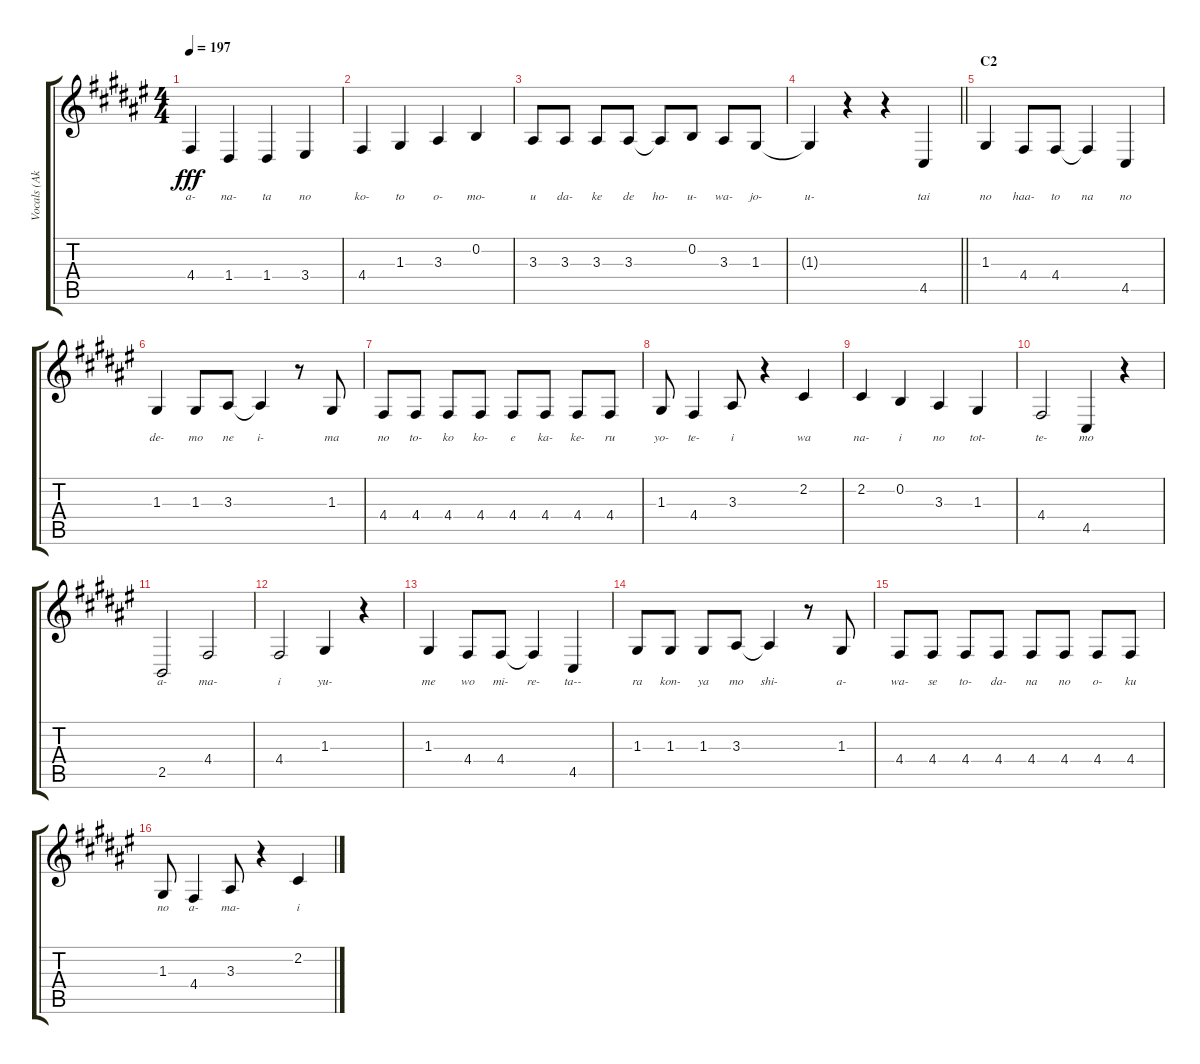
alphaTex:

\track ("Vocals (Akiyama Mio)" "Vocals (Ak") {instrument altosax}
\staff {score tabs}
\tuning (E4 B3 G3 D3 A2 E2) {hide}
\ts (4 4)
\tempo 197
\clef g2
\ks f#
4.4.4{lyrics (0 "a-") lyrics (1 "") lyrics (2 "") lyrics (3 "") lyrics (4 "") dy fff} 1.4.4{lyrics (0 "na-") lyrics (1 "") lyrics (2 "") lyrics (3 "") lyrics (4 "")} 1.4.4{lyrics (0 "ta") lyrics (1 "") lyrics (2 "") lyrics (3 "") lyrics (4 "")} 3.4.4{lyrics (0 "no") lyrics (1 "") lyrics (2 "") lyrics (3 "") lyrics (4 "")} |
4.4.4{lyrics (0 "ko-") lyrics (1 "") lyrics (2 "") lyrics (3 "") lyrics (4 "")} 1.3.4{lyrics (0 "to") lyrics (1 "") lyrics (2 "") lyrics (3 "") lyrics (4 "")} 3.3.4{lyrics (0 "o-") lyrics (1 "") lyrics (2 "") lyrics (3 "") lyrics (4 "")} 0.2.4{lyrics (0 "mo-") lyrics (1 "") lyrics (2 "") lyrics (3 "") lyrics (4 "")} |
3.3.8{lyrics (0 "u") lyrics (1 "") lyrics (2 "") lyrics (3 "") lyrics (4 "")} 3.3.8{lyrics (0 "da-") lyrics (1 "") lyrics (2 "") lyrics (3 "") lyrics (4 "")} 3.3.8{lyrics (0 "ke") lyrics (1 "") lyrics (2 "") lyrics (3 "") lyrics (4 "")} 3.3.8{lyrics (0 "de") lyrics (1 "") lyrics (2 "") lyrics (3 "") lyrics (4 "")} 3.3{t}.8{lyrics (0 "ho-") lyrics (1 "") lyrics (2 "") lyrics (3 "") lyrics (4 "")} 0.2.8{lyrics (0 "u-") lyrics (1 "") lyrics (2 "") lyrics (3 "") lyrics (4 "")} 3.3.8{lyrics (0 "wa-") lyrics (1 "") lyrics (2 "") lyrics (3 "") lyrics (4 "")} 1.3.8{lyrics (0 "jo-") lyrics (1 "") lyrics (2 "") lyrics (3 "") lyrics (4 "")} |
\barLineRight lightlight
1.3{t}.4{lyrics (0 "u-") lyrics (1 "") lyrics (2 "") lyrics (3 "") lyrics (4 "")} r.4 r.4 4.5.4{lyrics (0 "tai") lyrics (1 "") lyrics (2 "") lyrics (3 "") lyrics (4 "")} |
\section ("" "C2")
1.3.4{lyrics (0 "no") lyrics (1 "") lyrics (2 "") lyrics (3 "") lyrics (4 "")} 4.4.8{lyrics (0 "haa-") lyrics (1 "") lyrics (2 "") lyrics (3 "") lyrics (4 "")} 4.4.8{lyrics (0 "to") lyrics (1 "") lyrics (2 "") lyrics (3 "") lyrics (4 "")} 4.4{t}.4{lyrics (0 "na") lyrics (1 "") lyrics (2 "") lyrics (3 "") lyrics (4 "")} 4.5.4{lyrics (0 "no") lyrics (1 "") lyrics (2 "") lyrics (3 "") lyrics (4 "")} |
1.3.4{lyrics (0 "de-") lyrics (1 "") lyrics (2 "") lyrics (3 "") lyrics (4 "")} 1.3.8{lyrics (0 "mo") lyrics (1 "") lyrics (2 "") lyrics (3 "") lyrics (4 "")} 3.3.8{lyrics (0 "ne") lyrics (1 "") lyrics (2 "") lyrics (3 "") lyrics (4 "")} 3.3{t}.4{lyrics (0 "i-") lyrics (1 "") lyrics (2 "") lyrics (3 "") lyrics (4 "")} r.8 1.3.8{lyrics (0 "ma") lyrics (1 "") lyrics (2 "") lyrics (3 "") lyrics (4 "")} |
4.4.8{lyrics (0 "no") lyrics (1 "") lyrics (2 "") lyrics (3 "") lyrics (4 "")} 4.4.8{lyrics (0 "to-") lyrics (1 "") lyrics (2 "") lyrics (3 "") lyrics (4 "")} 4.4.8{lyrics (0 "ko") lyrics (1 "") lyrics (2 "") lyrics (3 "") lyrics (4 "")} 4.4.8{lyrics (0 "ko-") lyrics (1 "") lyrics (2 "") lyrics (3 "") lyrics (4 "")} 4.4.8{lyrics (0 "e") lyrics (1 "") lyrics (2 "") lyrics (3 "") lyrics (4 "")} 4.4.8{lyrics (0 "ka-") lyrics (1 "") lyrics (2 "") lyrics (3 "") lyrics (4 "")} 4.4.8{lyrics (0 "ke-") lyrics (1 "") lyrics (2 "") lyrics (3 "") lyrics (4 "")} 4.4.8{lyrics (0 "ru") lyrics (1 "") lyrics (2 "") lyrics (3 "") lyrics (4 "")} |
1.3.8{lyrics (0 "yo-") lyrics (1 "") lyrics (2 "") lyrics (3 "") lyrics (4 "")} 4.4.4{lyrics (0 "te-") lyrics (1 "") lyrics (2 "") lyrics (3 "") lyrics (4 "")} 3.3.8{lyrics (0 "i") lyrics (1 "") lyrics (2 "") lyrics (3 "") lyrics (4 "")} r.4 2.2.4{lyrics (0 "wa") lyrics (1 "") lyrics (2 "") lyrics (3 "") lyrics (4 "")} |
2.2.4{lyrics (0 "na-") lyrics (1 "") lyrics (2 "") lyrics (3 "") lyrics (4 "")} 0.2.4{lyrics (0 "i") lyrics (1 "") lyrics (2 "") lyrics (3 "") lyrics (4 "")} 3.3.4{lyrics (0 "no") lyrics (1 "") lyrics (2 "") lyrics (3 "") lyrics (4 "")} 1.3.4{lyrics (0 "tot-") lyrics (1 "") lyrics (2 "") lyrics (3 "") lyrics (4 "")} |
4.4.2{lyrics (0 "te-") lyrics (1 "") lyrics (2 "") lyrics (3 "") lyrics (4 "")} 4.5.4{lyrics (0 "mo") lyrics (1 "") lyrics (2 "") lyrics (3 "") lyrics (4 "")} r.4 |
2.5.2{lyrics (0 "a-") lyrics (1 "") lyrics (2 "") lyrics (3 "") lyrics (4 "")} 4.4.2{lyrics (0 "ma-") lyrics (1 "") lyrics (2 "") lyrics (3 "") lyrics (4 "")} |
4.4.2{lyrics (0 "i") lyrics (1 "") lyrics (2 "") lyrics (3 "") lyrics (4 "")} 1.3.4{lyrics (0 "yu-") lyrics (1 "") lyrics (2 "") lyrics (3 "") lyrics (4 "")} r.4 |
1.3.4{lyrics (0 "me") lyrics (1 "") lyrics (2 "") lyrics (3 "") lyrics (4 "")} 4.4.8{lyrics (0 "wo") lyrics (1 "") lyrics (2 "") lyrics (3 "") lyrics (4 "")} 4.4.8{lyrics (0 "mi-") lyrics (1 "") lyrics (2 "") lyrics (3 "") lyrics (4 "")} 4.4{t}.4{lyrics (0 "re-") lyrics (1 "") lyrics (2 "") lyrics (3 "") lyrics (4 "")} 4.5.4{lyrics (0 "ta--") lyrics (1 "") lyrics (2 "") lyrics (3 "") lyrics (4 "")} |
1.3.8{lyrics (0 "ra") lyrics (1 "") lyrics (2 "") lyrics (3 "") lyrics (4 "")} 1.3.8{lyrics (0 "kon-") lyrics (1 "") lyrics (2 "") lyrics (3 "") lyrics (4 "")} 1.3.8{lyrics (0 "ya") lyrics (1 "") lyrics (2 "") lyrics (3 "") lyrics (4 "")} 3.3.8{lyrics (0 "mo") lyrics (1 "") lyrics (2 "") lyrics (3 "") lyrics (4 "")} 3.3{t}.4{lyrics (0 "shi-") lyrics (1 "") lyrics (2 "") lyrics (3 "") lyrics (4 "")} r.8 1.3.8{lyrics (0 "a-") lyrics (1 "") lyrics (2 "") lyrics (3 "") lyrics (4 "")} |
4.4.8{lyrics (0 "wa-") lyrics (1 "") lyrics (2 "") lyrics (3 "") lyrics (4 "")} 4.4.8{lyrics (0 "se") lyrics (1 "") lyrics (2 "") lyrics (3 "") lyrics (4 "")} 4.4.8{lyrics (0 "to-") lyrics (1 "") lyrics (2 "") lyrics (3 "") lyrics (4 "")} 4.4.8{lyrics (0 "da-") lyrics (1 "") lyrics (2 "") lyrics (3 "") lyrics (4 "")} 4.4.8{lyrics (0 "na") lyrics (1 "") lyrics (2 "") lyrics (3 "") lyrics (4 "")} 4.4.8{lyrics (0 "no") lyrics (1 "") lyrics (2 "") lyrics (3 "") lyrics (4 "")} 4.4.8{lyrics (0 "o-") lyrics (1 "") lyrics (2 "") lyrics (3 "") lyrics (4 "")} 4.4.8{lyrics (0 "ku") lyrics (1 "") lyrics (2 "") lyrics (3 "") lyrics (4 "")} |
1.3.8{lyrics (0 "no") lyrics (1 "") lyrics (2 "") lyrics (3 "") lyrics (4 "")} 4.4.4{lyrics (0 "a-") lyrics (1 "") lyrics (2 "") lyrics (3 "") lyrics (4 "")} 3.3.8{lyrics (0 "ma-") lyrics (1 "") lyrics (2 "") lyrics (3 "") lyrics (4 "")} r.4 2.2.4{lyrics (0 "i") lyrics (1 "") lyrics (2 "") lyrics (3 "") lyrics (4 "")}
